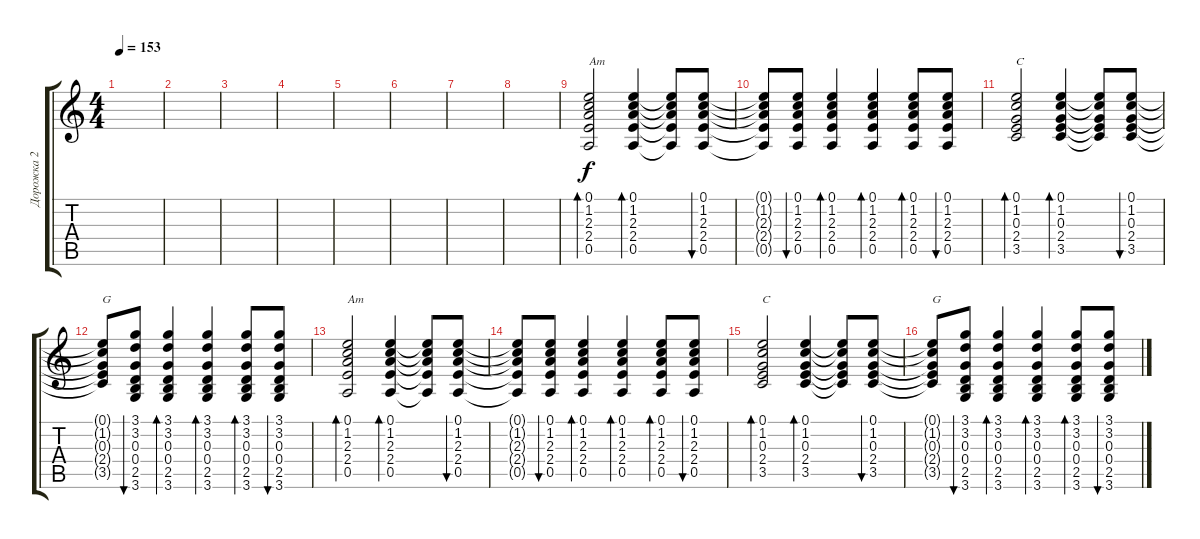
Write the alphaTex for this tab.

\track ("Дорожка 2" "Дорожка 2") {instrument acousticguitarsteel}
\staff {score tabs}
\tuning (E4 B3 G3 D3 A2 E2) {hide}
\ts (4 4)
\tempo 153
\clef g2
\ks c
|
|
|
|
|
|
|
|
(0.1 1.2 2.3 2.4 0.5).2{bd 30 txt "Am"} (0.1 1.2 2.3 2.4 0.5).4{bd 30} (0.1{t} 1.2{t} 2.3{t} 2.4{t} 0.5{t}).8 (0.1 1.2 2.3 2.4 0.5).8{bu 30} |
(0.1{t} 1.2{t} 2.3{t} 2.4{t} 0.5{t}).8 (0.1 1.2 2.3 2.4 0.5).8{bu 30} (0.1 1.2 2.3 2.4 0.5).4{bd 30} (0.1 1.2 2.3 2.4 0.5).4{bd 30} (0.1 1.2 2.3 2.4 0.5).8{bd 30} (0.1 1.2 2.3 2.4 0.5).8{bu 30} |
(0.1 1.2 0.3 2.4 3.5).2{bd 30 txt "C"} (0.1 1.2 0.3 2.4 3.5).4{bd 30} (0.1{t} 1.2{t} 0.3{t} 2.4{t} 3.5{t}).8 (0.1 1.2 0.3 2.4 3.5).8{bu 30} |
(0.1{t} 1.2{t} 0.3{t} 2.4{t} 3.5{t}).8{txt "G"} (3.1 3.2 0.3 0.4 2.5 3.6).8{bu 30} (3.1 3.2 0.3 0.4 2.5 3.6).4{bd 30} (3.1 3.2 0.3 0.4 2.5 3.6).4{bd 30} (3.1 3.2 0.3 0.4 2.5 3.6).8{bd 30} (3.1 3.2 0.3 0.4 2.5 3.6).8{bu 30} |
(0.1 1.2 2.3 2.4 0.5).2{bd 30 txt "Am"} (0.1 1.2 2.3 2.4 0.5).4{bd 30} (0.1{t} 1.2{t} 2.3{t} 2.4{t} 0.5{t}).8 (0.1 1.2 2.3 2.4 0.5).8{bu 30} |
(0.1{t} 1.2{t} 2.3{t} 2.4{t} 0.5{t}).8 (0.1 1.2 2.3 2.4 0.5).8{bu 30} (0.1 1.2 2.3 2.4 0.5).4{bd 30} (0.1 1.2 2.3 2.4 0.5).4{bd 30} (0.1 1.2 2.3 2.4 0.5).8{bd 30} (0.1 1.2 2.3 2.4 0.5).8{bu 30} |
(0.1 1.2 0.3 2.4 3.5).2{bd 30 txt "C"} (0.1 1.2 0.3 2.4 3.5).4{bd 30} (0.1{t} 1.2{t} 0.3{t} 2.4{t} 3.5{t}).8 (0.1 1.2 0.3 2.4 3.5).8{bu 30} |
(0.1{t} 1.2{t} 0.3{t} 2.4{t} 3.5{t}).8{txt "G"} (3.1 3.2 0.3 0.4 2.5 3.6).8{bu 30} (3.1 3.2 0.3 0.4 2.5 3.6).4{bd 30} (3.1 3.2 0.3 0.4 2.5 3.6).4{bd 30} (3.1 3.2 0.3 0.4 2.5 3.6).8{bd 30} (3.1 3.2 0.3 0.4 2.5 3.6).8{bu 30}
